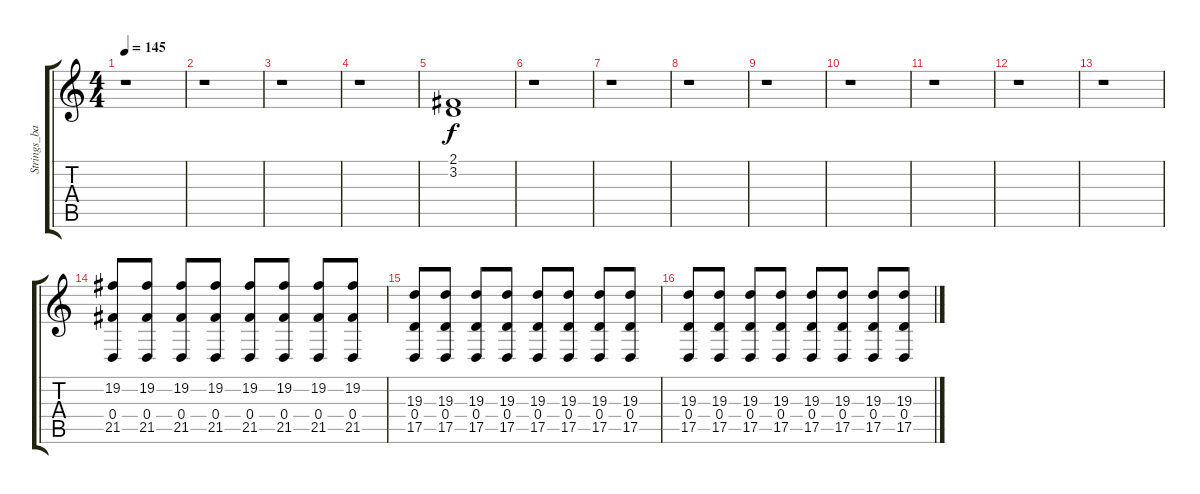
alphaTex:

\track ("Strings_backing" "Strings_ba") {instrument stringensemble1}
\staff {score tabs}
\tuning (E4 B3 G3 D3 A2 E2) {hide}
\ts (4 4)
\tempo 145
\clef g2
\ks c
r.1{dy f} |
r.1 |
r.1 |
r.1 |
(2.1 3.2).1 |
r.1 |
r.1 |
r.1 |
r.1 |
r.1 |
r.1 |
r.1 |
r.1 |
(19.2 0.4 21.5).8 (19.2 0.4 21.5).8 (19.2 0.4 21.5).8 (19.2 0.4 21.5).8 (19.2 0.4 21.5).8 (19.2 0.4 21.5).8 (19.2 0.4 21.5).8 (19.2 0.4 21.5).8 |
(19.3 0.4 17.5).8 (19.3 0.4 17.5).8 (19.3 0.4 17.5).8 (19.3 0.4 17.5).8 (19.3 0.4 17.5).8 (19.3 0.4 17.5).8 (19.3 0.4 17.5).8 (19.3 0.4 17.5).8 |
(19.3 0.4 17.5).8 (19.3 0.4 17.5).8 (19.3 0.4 17.5).8 (19.3 0.4 17.5).8 (19.3 0.4 17.5).8 (19.3 0.4 17.5).8 (19.3 0.4 17.5).8 (19.3 0.4 17.5).8
